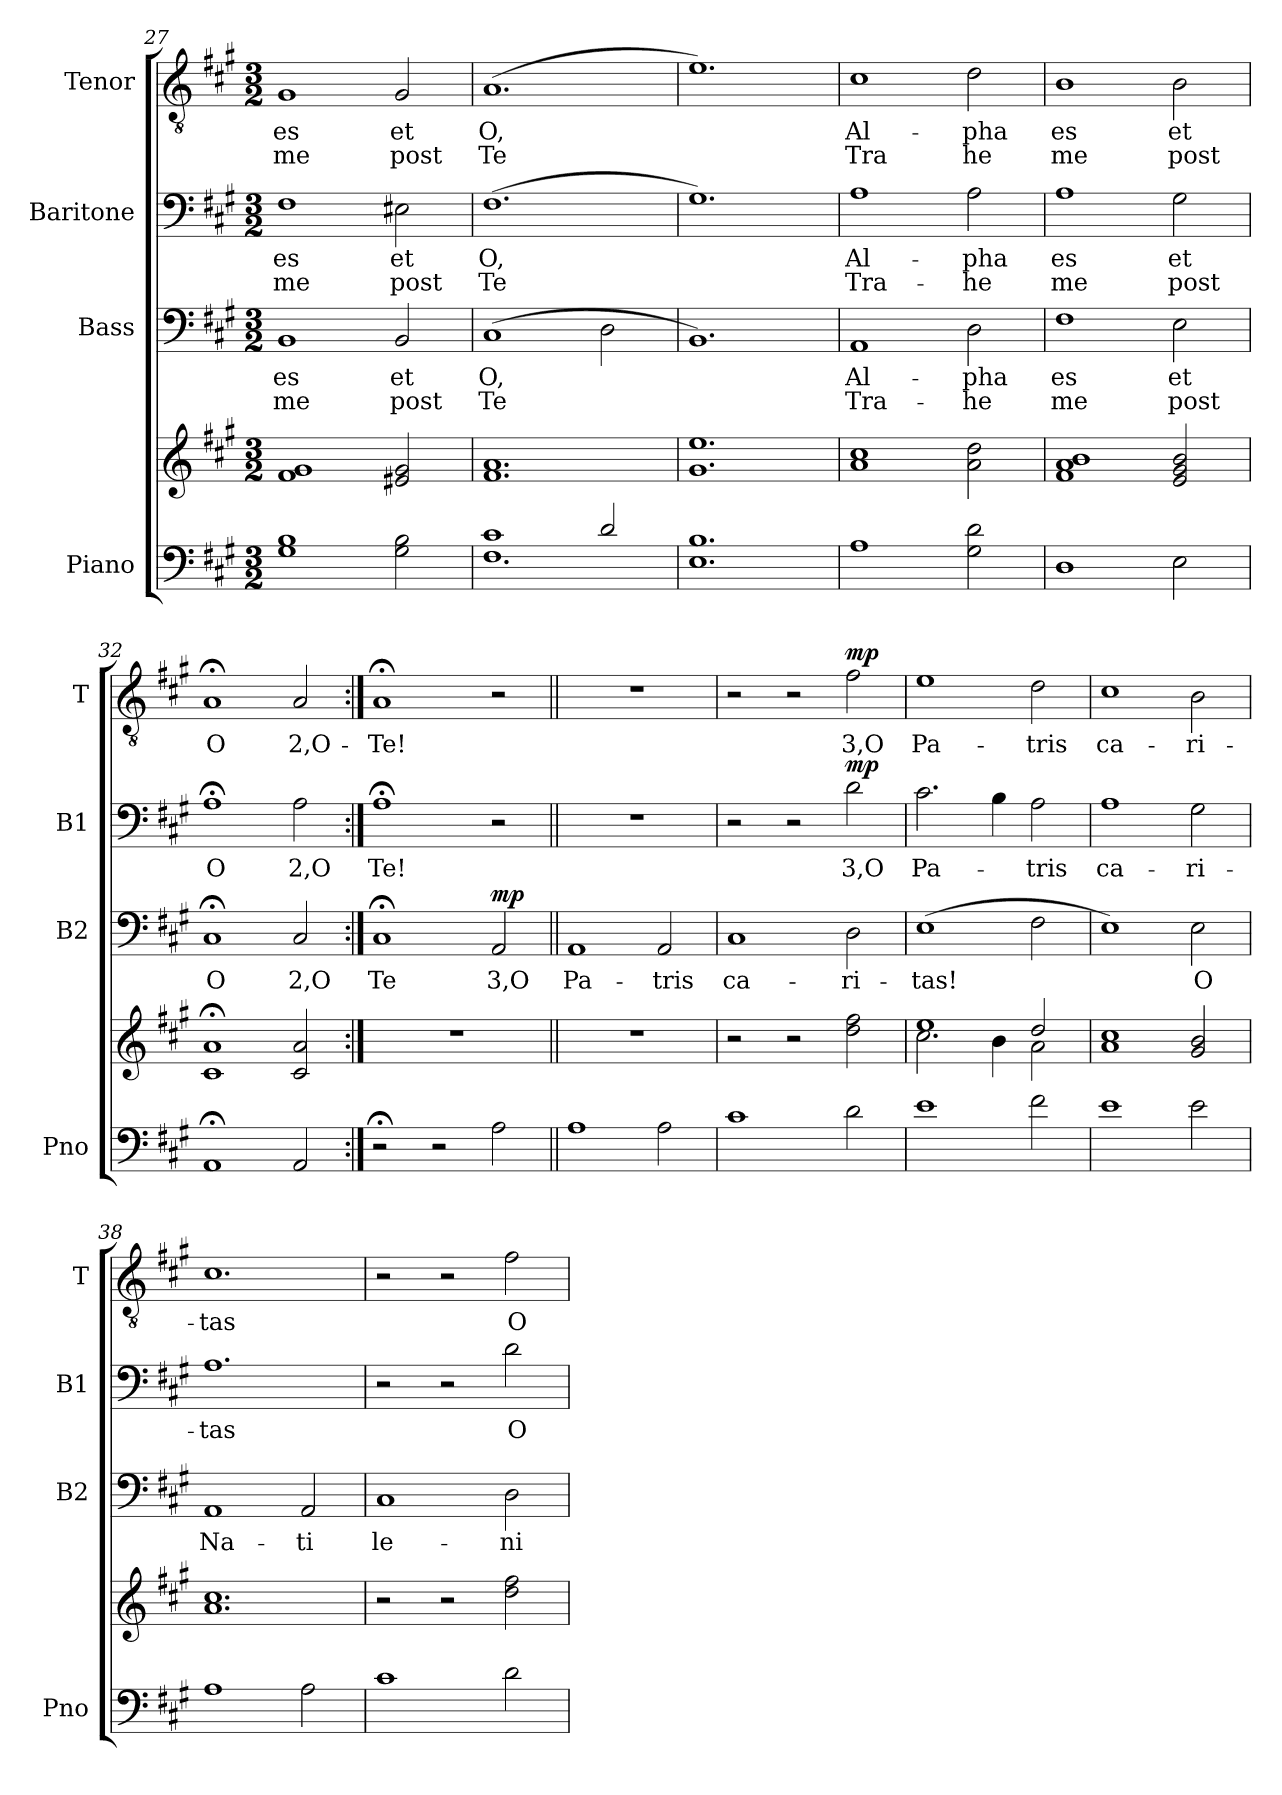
**kern	**kern	**dynam	**kern	**text	**text	**dynam	**kern	**text	**text	**dynam	**kern	**text	**text	**dynam
*part4	*part4	*part4	*part3	*part3	*part3	*part3	*part2	*part2	*part2	*part2	*part1	*part1	*part1	*part1
*staff5	*staff4	*staff4/5	*staff3	*staff3	*staff3	*staff3	*staff2	*staff2	*staff2	*staff2	*staff1	*staff1	*staff1	*staff1
*I"Piano	*	*	*I"Bass	*	*	*	*I"Baritone	*	*	*	*I"Tenor	*	*	*
*I'Pno	*	*	*I'B2	*	*	*	*I'B1	*	*	*	*I'T	*	*	*
*clefF4	*clefG2	*	*clefF4	*	*	*	*clefF4	*	*	*	*clefGv2	*	*	*
*k[f#c#g#]	*k[f#c#g#]	*	*k[f#c#g#]	*	*	*	*k[f#c#g#]	*	*	*	*k[f#c#g#]	*	*	*
*A:	*A:	*	*A:	*	*	*	*A:	*	*	*	*A:	*	*	*
*M3/2	*M3/2	*	*M3/2	*	*	*	*M3/2	*	*	*	*M3/2	*	*	*
=27	=27	=27	=27	=27	=27	=27	=27	=27	=27	=27	=27	=27	=27	=27
1G# 1B	1f# 1g#	.	1BB	es	me	.	1F#	es	me	.	1G#	es	me	.
2G# 2B	2e#X 2g#	.	2BB	et	post	.	2E#X	et	post	.	2G#	et	post	.
=28	=28	=28	=28	=28	=28	=28	=28	=28	=28	=28	=28	=28	=28	=28
*^	*	*	*	*	*	*	*	*	*	*	*	*	*	*
1c#	1.F#	1.f# 1.a	.	(<1C#	O,	Te	.	(<1.F#	O,	Te	.	(<1.A	O,	Te	.
2d	.	.	.	2D	.	.	.	.	.	.	.	.	.	.	.
*v	*v	*	*	*	*	*	*	*	*	*	*	*	*	*	*
=29	=29	=29	=29	=29	=29	=29	=29	=29	=29	=29	=29	=29	=29	=29
1.E 1.B	1.g# 1.ee	.	1.BB)	.	.	.	1.G#)	.	.	.	1.e)	.	.	.
=30	=30	=30	=30	=30	=30	=30	=30	=30	=30	=30	=30	=30	=30	=30
1A	1a 1cc#	.	1AA	Al-	Tra-	.	1A	Al-	Tra-	.	1c#	Al-	Tra	.
2G# 2d	2a 2dd	.	2D	-pha	-he	.	2A	-pha	-he	.	2d	-pha	he	.
=31	=31	=31	=31	=31	=31	=31	=31	=31	=31	=31	=31	=31	=31	=31
1D	1f# 1a 1b	.	1F#	es	me	.	1A	es	me	.	1B	es	me	.
2E	2e 2g# 2b	.	2E	et	post	.	2G#	et	post	.	2B	et	post	.
=32	=32	=32	=32	=32	=32	=32	=32	=32	=32	=32	=32	=32	=32	=32
1AA;	1c#; 1a;	.	1C#;	O	.	.	1A;	O	.	.	1A;	O	.	.
2AA	2c# 2a	.	2C#	2,O	.	.	2A	2,O	.	.	2A	2,O-	.	.
=33:|!	=33:|!	=33:|!	=33:|!	=33:|!	=33:|!	=33:|!	=33:|!	=33:|!	=33:|!	=33:|!	=33:|!	=33:|!	=33:|!	=33:|!
!	!LO:N:vis=1	!	!	!	!	!	!	!	!	!	!	!	!	!
*	*^	*	*	*	*	*	*	*	*	*	*	*	*	*
2r;	1.r	1ryy	.	1C#;	Te	.	.	1A;	Te!	.	.	1A;	-Te!	.	.
2r	.	.	.	.	.	.	.	.	.	.	.	.	.	.	.
!	!	!	!LO:DY:b=2	!	!	!	!	!	!	!	!	!	!	!	!
!	!	!	!LO:DY:n=1:b	!	!	!	!LO:DY:a	!	!	!	!	!	!	!	!
2A	.	2ryy	mp mp	2AA	3,O	.	mp	2r	.	.	.	2r	.	.	.
=34||	=34||	=34||	=34||	=34||	=34||	=34||	=34||	=34||	=34||	=34||	=34||	=34||	=34||	=34||	=34||
!	!LO:N:vis=1	!	!	!	!	!	!	!LO:N:vis=1	!	!	!	!LO:N:vis=1	!	!	!
*	*v	*v	*	*	*	*	*	*	*	*	*	*	*	*	*
1A	1.r	.	1AA	Pa-	.	.	1.r	.	.	.	1.r	.	.	.
2A	.	.	2AA	-tris	.	.	.	.	.	.	.	.	.	.
=35	=35	=35	=35	=35	=35	=35	=35	=35	=35	=35	=35	=35	=35	=35
1c#	2r	.	1C#	ca-	.	.	2r	.	.	.	2r	.	.	.
.	2r	.	.	.	.	.	2r	.	.	.	2r	.	.	.
!	!	!	!	!	!	!	!	!	!	!LO:DY:a	!	!	!	!LO:DY:a
2d	2dd 2ff#	.	2D	-ri-	.	.	2d	3,O	.	mp	2f#	3,O	.	mp
=36	=36	=36	=36	=36	=36	=36	=36	=36	=36	=36	=36	=36	=36	=36
*	*^	*	*	*	*	*	*	*	*	*	*	*	*	*
1e	1ee	2.cc#	.	(<1E	-tas!	.	.	2.c#	Pa-	.	.	1e	Pa-	.	.
.	.	4b	.	.	.	.	.	4B	.	.	.	.	.	.	.
2f#	2dd	2a	.	2F#	.	.	.	2A	-tris	.	.	2d	-tris	.	.
*	*v	*v	*	*	*	*	*	*	*	*	*	*	*	*	*
=37	=37	=37	=37	=37	=37	=37	=37	=37	=37	=37	=37	=37	=37	=37
1e	1a 1cc#	.	1E)	.	.	.	1A	ca-	.	.	1c#	ca-	.	.
2e	2g# 2b	.	2E	O	.	.	2G#	-ri-	.	.	2B	-ri-	.	.
=38	=38	=38	=38	=38	=38	=38	=38	=38	=38	=38	=38	=38	=38	=38
1A	1.a 1.cc#	.	1AA	Na-	.	.	1.A	-tas	.	.	1.c#	-tas	.	.
2A	.	.	2AA	-ti	.	.	.	.	.	.	.	.	.	.
=39	=39	=39	=39	=39	=39	=39	=39	=39	=39	=39	=39	=39	=39	=39
1c#	2r	.	1C#	le-	.	.	2r	.	.	.	2r	.	.	.
.	2r	.	.	.	.	.	2r	.	.	.	2r	.	.	.
2d	2dd 2ff#	.	2D	-ni	.	.	2d	O	.	.	2f#	O	.	.
=	=	=	=	=	=	=	=	=	=	=	=	=	=	=
*-	*-	*-	*-	*-	*-	*-	*-	*-	*-	*-	*-	*-	*-	*-
